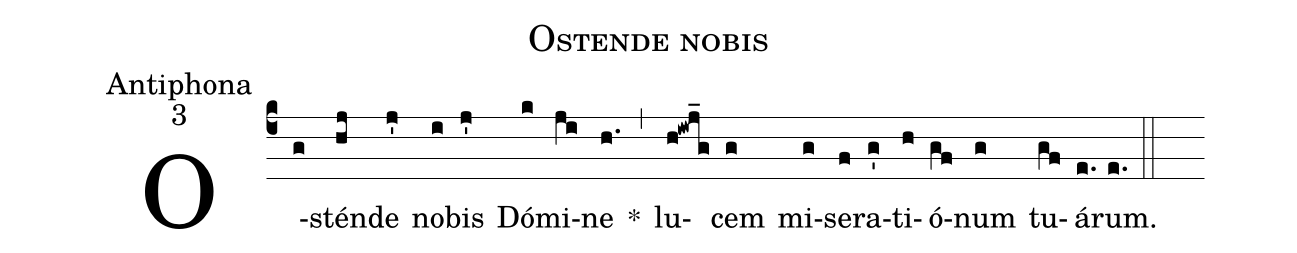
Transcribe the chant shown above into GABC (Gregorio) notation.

name:Ostende nobis;
office-part:Antiphona;
mode:3;
%%
(c4) O(g)stén(hj)de(j') no(i)bis(j') Dó(k)mi(ji)ne(h.) *(,) lu(h!iwj_g)cem(g) mi(g)se(f)ra(g')ti(h)ó(gf)num(g) tu(gf)á(e.)rum.(e.) (::)
